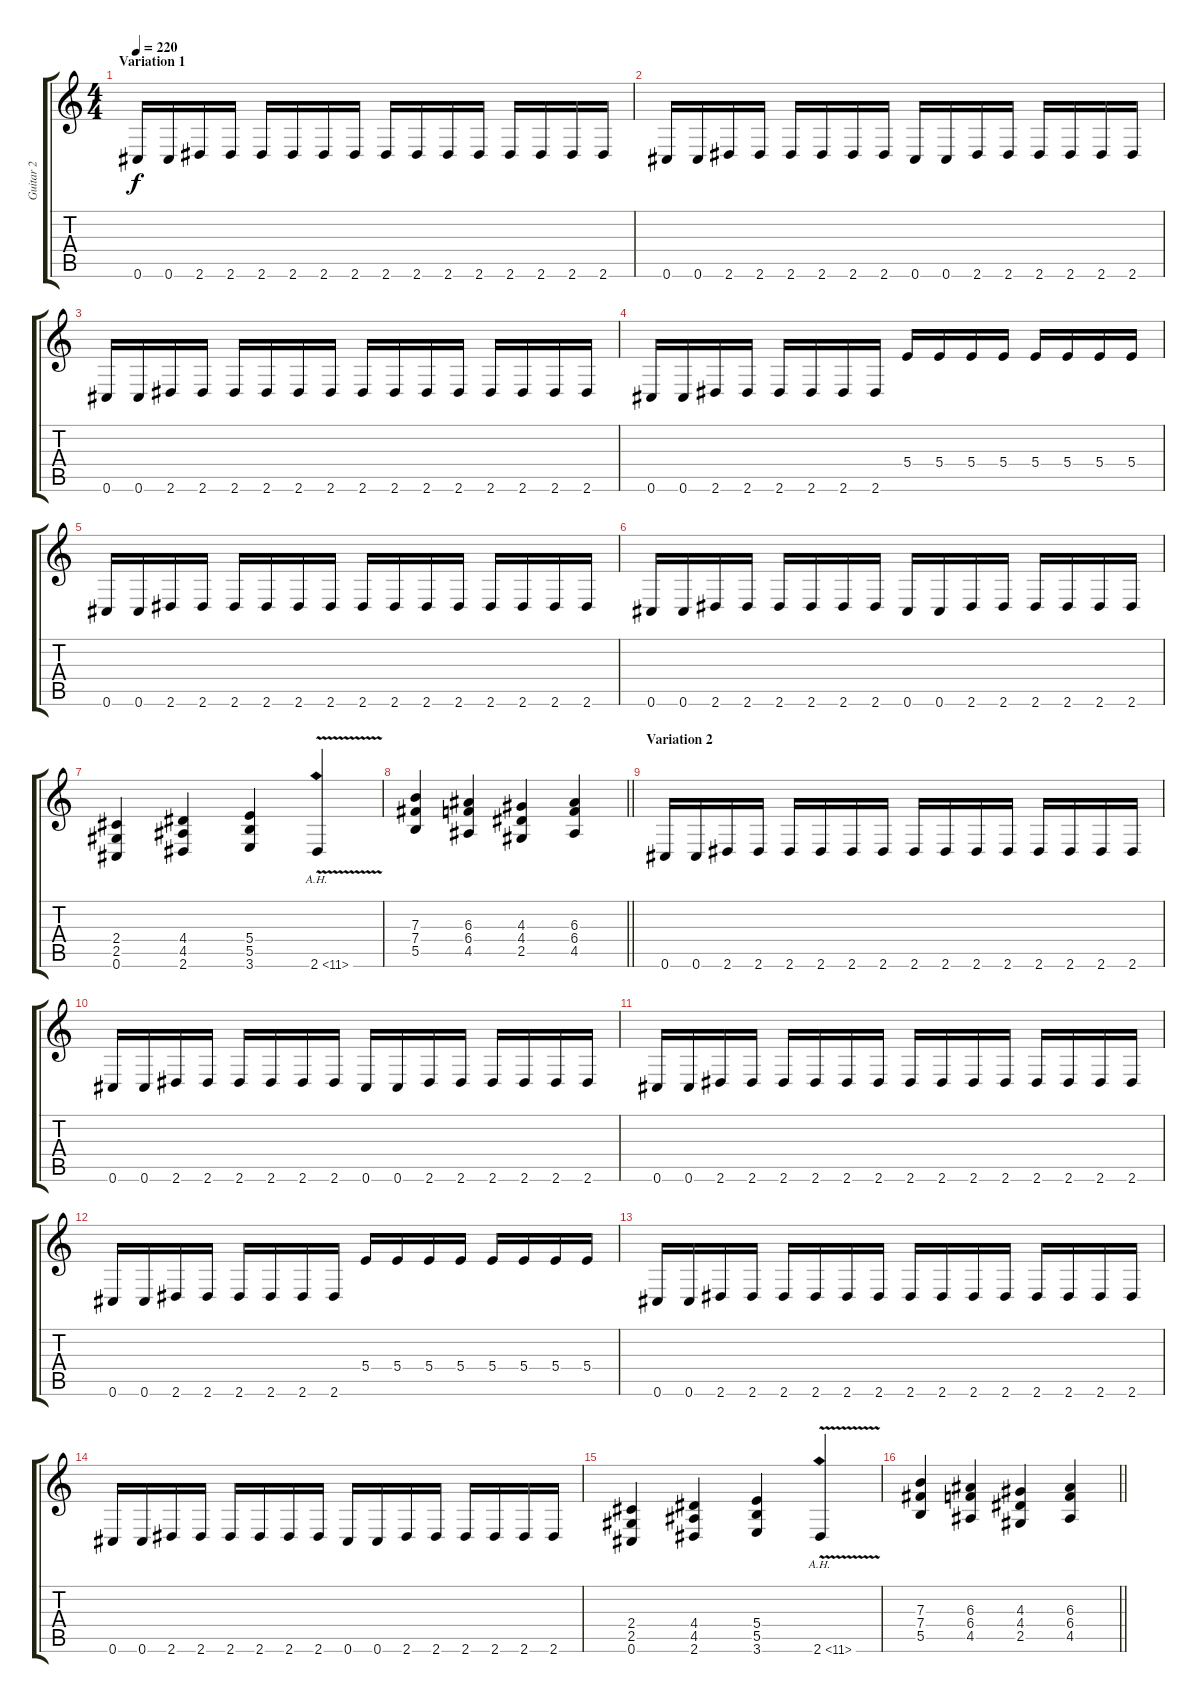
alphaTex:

\track ("Guitar 2" "Guitar 2") {instrument distortionguitar}
\staff {score tabs}
\tuning (Db4 Ab3 E3 B2 Gb2 Db2) {hide}
\ts (4 4)
\section ("" "Variation 1")
\tempo 220
\clef g2
\ks c
0.6.16{dy f} 0.6.16 2.6.16 2.6.16 2.6.16 2.6.16 2.6.16 2.6.16 2.6.16 2.6.16 2.6.16 2.6.16 2.6.16 2.6.16 2.6.16 2.6.16 |
0.6.16 0.6.16 2.6.16 2.6.16 2.6.16 2.6.16 2.6.16 2.6.16 0.6.16 0.6.16 2.6.16 2.6.16 2.6.16 2.6.16 2.6.16 2.6.16 |
0.6.16 0.6.16 2.6.16 2.6.16 2.6.16 2.6.16 2.6.16 2.6.16 2.6.16 2.6.16 2.6.16 2.6.16 2.6.16 2.6.16 2.6.16 2.6.16 |
0.6.16 0.6.16 2.6.16 2.6.16 2.6.16 2.6.16 2.6.16 2.6.16 5.4.16 5.4.16 5.4.16 5.4.16 5.4.16 5.4.16 5.4.16 5.4.16 |
0.6.16 0.6.16 2.6.16 2.6.16 2.6.16 2.6.16 2.6.16 2.6.16 2.6.16 2.6.16 2.6.16 2.6.16 2.6.16 2.6.16 2.6.16 2.6.16 |
0.6.16 0.6.16 2.6.16 2.6.16 2.6.16 2.6.16 2.6.16 2.6.16 0.6.16 0.6.16 2.6.16 2.6.16 2.6.16 2.6.16 2.6.16 2.6.16 |
(2.4 2.5 0.6).4 (4.4 4.5 2.6).4 (5.4 5.5 3.6).4 2.6{ah 9 v}.4{instrument guitarharmonics} |
\barLineRight lightlight
(7.3 7.4 5.5).4{instrument distortionguitar} (6.3 6.4 4.5).4 (4.3 4.4 2.5).4 (6.3 6.4 4.5).4 |
\section ("" "Variation 2")
0.6.16 0.6.16 2.6.16 2.6.16 2.6.16 2.6.16 2.6.16 2.6.16 2.6.16 2.6.16 2.6.16 2.6.16 2.6.16 2.6.16 2.6.16 2.6.16 |
0.6.16 0.6.16 2.6.16 2.6.16 2.6.16 2.6.16 2.6.16 2.6.16 0.6.16 0.6.16 2.6.16 2.6.16 2.6.16 2.6.16 2.6.16 2.6.16 |
0.6.16 0.6.16 2.6.16 2.6.16 2.6.16 2.6.16 2.6.16 2.6.16 2.6.16 2.6.16 2.6.16 2.6.16 2.6.16 2.6.16 2.6.16 2.6.16 |
0.6.16 0.6.16 2.6.16 2.6.16 2.6.16 2.6.16 2.6.16 2.6.16 5.4.16 5.4.16 5.4.16 5.4.16 5.4.16 5.4.16 5.4.16 5.4.16 |
0.6.16 0.6.16 2.6.16 2.6.16 2.6.16 2.6.16 2.6.16 2.6.16 2.6.16 2.6.16 2.6.16 2.6.16 2.6.16 2.6.16 2.6.16 2.6.16 |
0.6.16 0.6.16 2.6.16 2.6.16 2.6.16 2.6.16 2.6.16 2.6.16 0.6.16 0.6.16 2.6.16 2.6.16 2.6.16 2.6.16 2.6.16 2.6.16 |
(2.4 2.5 0.6).4 (4.4 4.5 2.6).4 (5.4 5.5 3.6).4 2.6{ah 9 v}.4{instrument guitarharmonics} |
\barLineRight lightlight
(7.3 7.4 5.5).4{instrument distortionguitar} (6.3 6.4 4.5).4 (4.3 4.4 2.5).4 (6.3 6.4 4.5).4
